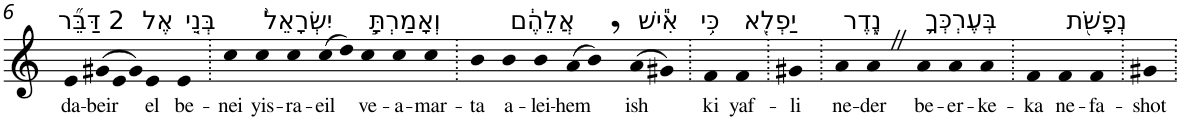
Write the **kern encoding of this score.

**kern	**text
*part1	*part1
*staff1	*staff1
*I"Piano	*
*I'Pno	*
!!LO:PB:g=z
*clefG2	*
*k[]	*
=6	=6
!LO:TX:a:t=2 דַּבֵּ֞ר	!
!	!LO:LY:b
4e	da-
*Xtuplet	*
!	!LO:LY:b
(>12g#X	-beir
12e	.
12g#)	.
!LO:TX:a:t=אֶל	!
!	!LO:LY:b
4e	el
!LO:TX:a:t=בְּנֵ֤י	!
!	!LO:LY:b
4e	be-
=7.	=7.
!	!LO:LY:b
4cc	-nei
!LO:TX:a:t=יִשְׂרָאֵל֙	!
!	!LO:LY:b
4cc	yis-
!	!LO:LY:b
4cc	-ra-
!	!LO:LY:b
(>8cc	-eil
8dd)	.
!LO:TX:a:t=וְאָמַרְתָּ֣	!
!	!LO:LY:b
4cc	ve-
!	!LO:LY:b
4cc	-a-
!	!LO:LY:b
4cc	-mar-
=8.	=8.
!	!LO:LY:b
4b	-ta
!LO:TX:a:t=אֲלֵהֶ֔ם	!
!	!LO:LY:b
4b	a-
!	!LO:LY:b
4b	-lei-
!	!LO:LY:b
(>8a	-hem
8b,)	.
!LO:TX:a:t=אִ֕ישׁ	!
!	!LO:LY:b
(>8a	ish
8g#X)	.
=9.	=9.
!LO:TX:a:t=כִּ֥י	!
!	!LO:LY:b
4f	ki
!LO:TX:a:t=יַפְלִ֖א	!
!	!LO:LY:b
4f	yaf-
=10.	=10.
!	!LO:LY:b
4g#X	-li
=11.	=11.
!LO:TX:a:t=נֶ֑דֶר	!
!	!LO:LY:b
4a	ne-
!	!LO:LY:b
4aZ	-der
!LO:TX:a:t=בְּעֶרְכְּךָ֥	!
!	!LO:LY:b
4a	be-
!	!LO:LY:b
4a	-er-
!	!LO:LY:b
4a	-ke-
=12.	=12.
!	!LO:LY:b
4f	-ka
!LO:TX:a:t=נְפָשֹׁ֖ת	!
!	!LO:LY:b
4f	ne-
!	!LO:LY:b
4f	-fa-
=13.	=13.
!	!LO:LY:b
4g#X	-shot
=.	=.
*-	*-
